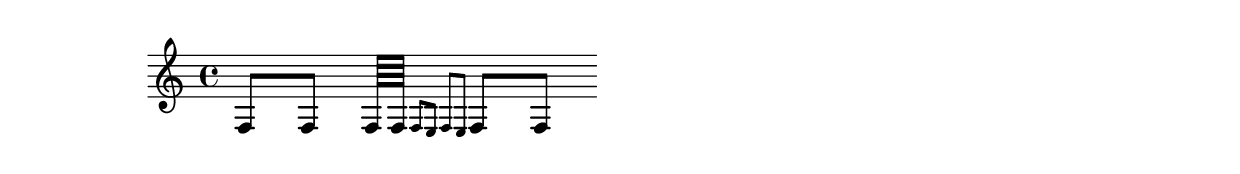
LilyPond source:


\version "2.6.0"
\header{

texidoc=" Beams on ledgered notes should always reach the middle staff
line.  The second beam counting from the note head side, should never
be lower than the second staff line.  This does not hold for grace
note beams.  Override with @code{no-stem-extend}.  "

}


\score { 
  \context Voice \relative c {
     f8[ f]   f64[ f] 
     \grace { 
       f8[ e8] 
      \override Stem  #'no-stem-extend = ##f
       f8[ e8] 
      \revert Stem #'no-stem-extend
    }
	 f8[ f]
	
  }
  \layout {
    raggedright = ##t
  }  
  \midi { }
}
